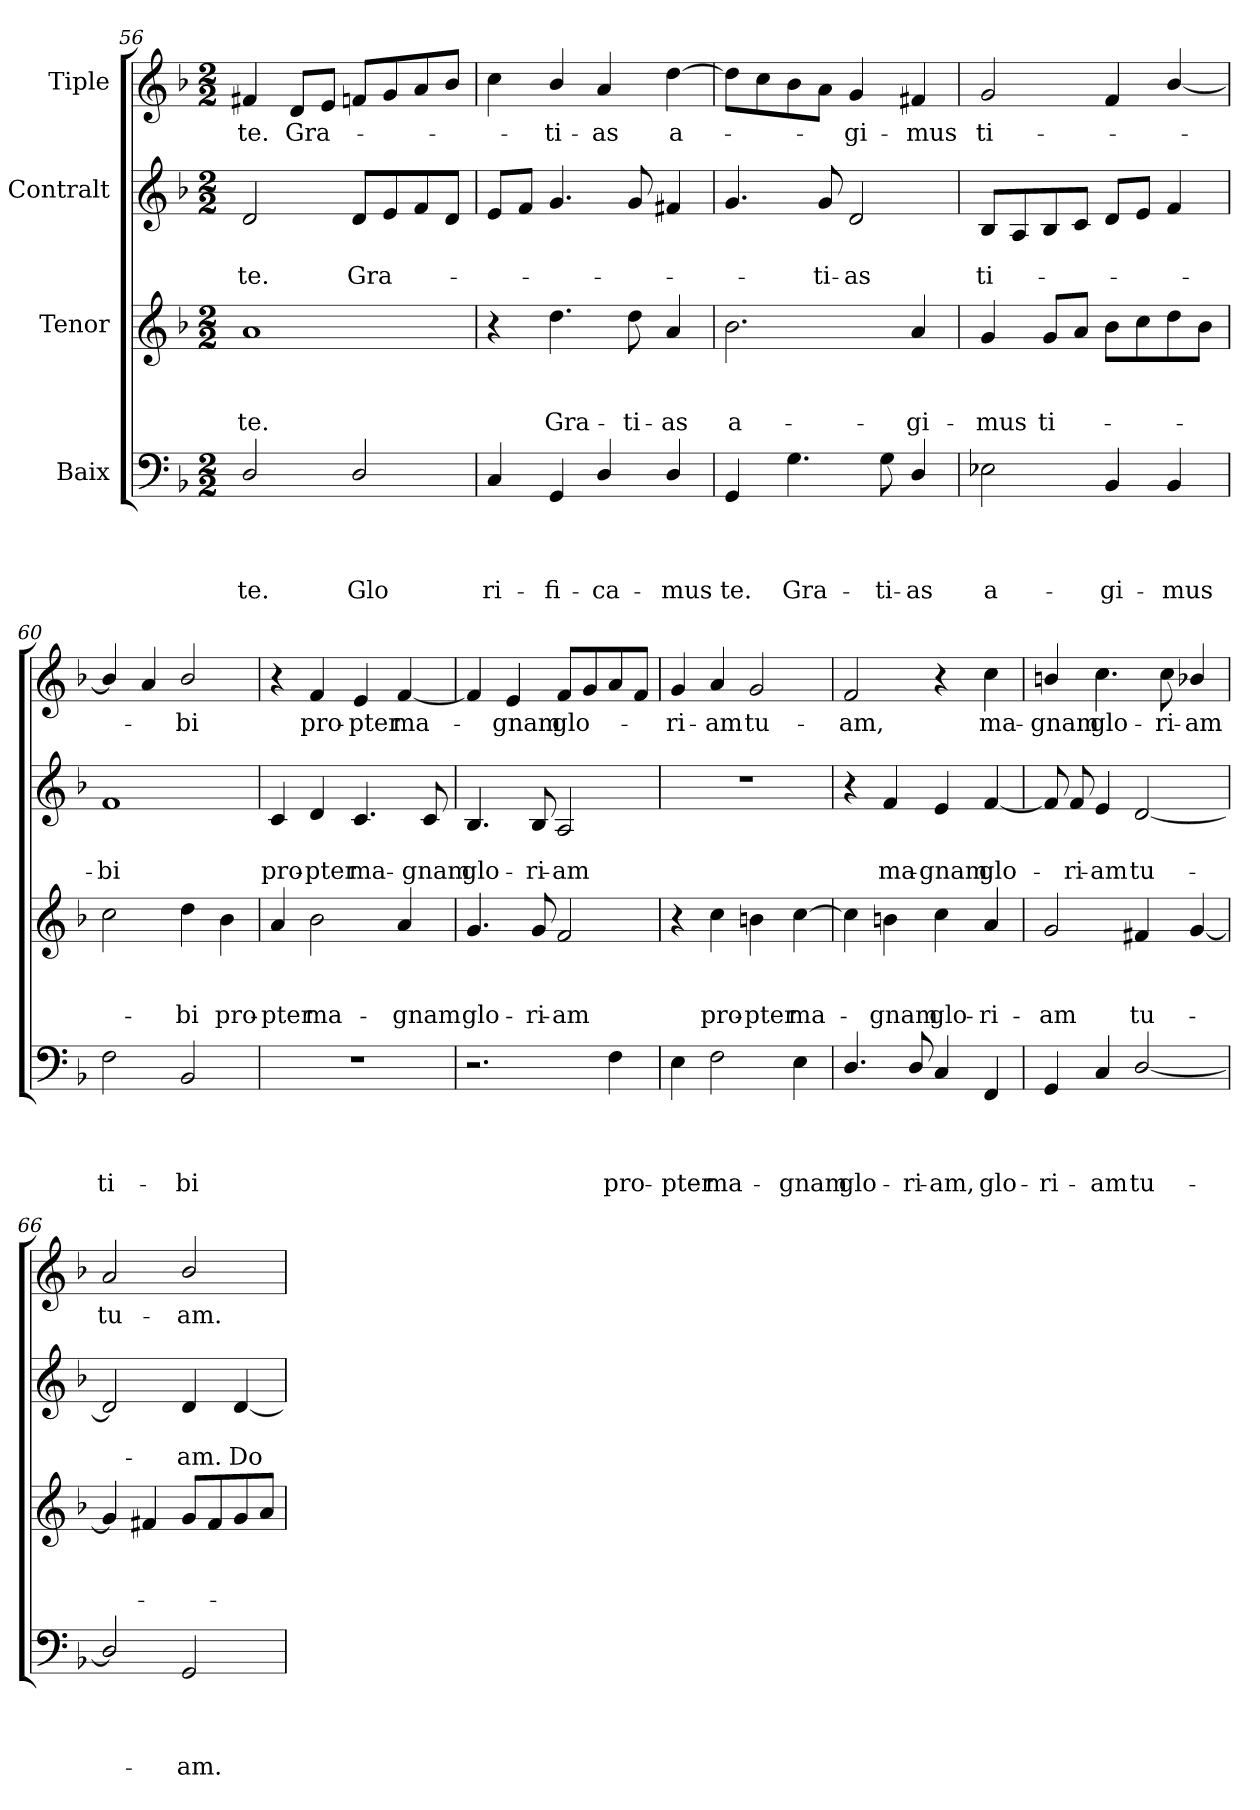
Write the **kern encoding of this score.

**kern	**text	**text	**text	**text	**kern	**text	**text	**text	**kern	**text	**text	**kern	**text
*part4	*part4	*part4	*part4	*part4	*part3	*part3	*part3	*part3	*part2	*part2	*part2	*part1	*part1
*staff4	*staff4	*staff4	*staff4	*staff4	*staff3	*staff3	*staff3	*staff3	*staff2	*staff2	*staff2	*staff1	*staff1
*I"Baix	*	*	*	*	*I"Tenor	*	*	*	*I"Contralt	*	*	*I"Tiple	*
*clefF4	*	*	*	*	*clefG2	*	*	*	*clefG2	*	*	*clefG2	*
*k[b-]	*	*	*	*	*k[b-]	*	*	*	*k[b-]	*	*	*k[b-]	*
*F:	*	*	*	*	*F:	*	*	*	*F:	*	*	*F:	*
*M2/2	*	*	*	*	*M2/2	*	*	*	*M2/2	*	*	*M2/2	*
=56	=56	=56	=56	=56	=56	=56	=56	=56	=56	=56	=56	=56	=56
!	!	!	!	!LO:LY:b	!	!	!	!LO:LY:b	!	!	!LO:LY:b	!	!LO:LY:b
2D/	.	.	.	te.	1a	.	.	te.	2d/	.	te.	4f#X/	te.
!	!	!	!	!	!	!	!	!	!	!	!	!	!LO:LY:b
.	.	.	.	.	.	.	.	.	.	.	.	8d/L	Gra-
.	.	.	.	.	.	.	.	.	.	.	.	8e/J	.
!	!	!	!	!LO:LY:b	!	!	!	!	!	!	!LO:LY:b	!	!
2D/	.	.	.	Glo	.	.	.	.	8d/L	.	Gra-	8fn/L	.
.	.	.	.	.	.	.	.	.	8e/	.	.	8g/	.
.	.	.	.	.	.	.	.	.	8f/	.	.	8a/	.
.	.	.	.	.	.	.	.	.	8d/J	.	.	8b-/J	.
=57	=57	=57	=57	=57	=57	=57	=57	=57	=57	=57	=57	=57	=57
!	!	!	!	!LO:LY:b	!	!	!	!	!	!	!	!	!
4C/	.	.	.	ri-	4r	.	.	.	8e/L	.	.	4cc\	.
.	.	.	.	.	.	.	.	.	8f/J	.	.	.	.
!	!	!	!	!LO:LY:b	!	!	!	!LO:LY:b	!	!	!	!	!LO:LY:b
4GG/	.	.	.	-fi-	4.dd\	.	.	Gra-	4.g/	.	.	4b-/	-ti-
!	!	!	!	!LO:LY:b	!	!	!	!	!	!	!	!	!LO:LY:b
4D/	.	.	.	-ca-	.	.	.	.	.	.	.	4a/	-as
!	!	!	!	!	!	!	!	!LO:LY:b	!	!	!	!	!
.	.	.	.	.	8dd\	.	.	-ti-	8g/	.	.	.	.
!	!	!	!	!LO:LY:b	!	!	!	!LO:LY:b	!	!	!	!	!LO:LY:b
4D/	.	.	.	-mus	4a/	.	.	-as	4f#X/	.	.	[>4dd\	a-
=58	=58	=58	=58	=58	=58	=58	=58	=58	=58	=58	=58	=58	=58
!	!	!	!	!LO:LY:b	!	!	!	!LO:LY:b	!	!	!	!	!
4GG/	.	.	.	te.	2.b-\	.	.	a-	4.g/	.	.	8dd\L]	.
.	.	.	.	.	.	.	.	.	.	.	.	8cc\	.
!	!	!	!	!LO:LY:b	!	!	!	!	!	!	!	!	!
4.G\	.	.	.	Gra-	.	.	.	.	.	.	.	8b-\	.
!	!	!	!	!	!	!	!	!	!	!	!LO:LY:b	!	!
.	.	.	.	.	.	.	.	.	8g/	.	-ti-	8a\J	.
!	!	!	!	!	!	!	!	!	!	!	!LO:LY:b	!	!LO:LY:b
.	.	.	.	.	.	.	.	.	2d/	.	-as	4g/	-gi-
!	!	!	!	!LO:LY:b	!	!	!	!	!	!	!	!	!
8G\	.	.	.	-ti-	.	.	.	.	.	.	.	.	.
!	!	!	!	!LO:LY:b	!	!	!	!LO:LY:b	!	!	!	!	!LO:LY:b
4D/	.	.	.	-as	4a/	.	.	-gi-	.	.	.	4f#X/	-mus
!!LO:LB:g=z
=59	=59	=59	=59	=59	=59	=59	=59	=59	=59	=59	=59	=59	=59
!	!	!	!	!LO:LY:b	!	!	!	!LO:LY:b	!	!	!LO:LY:b	!	!LO:LY:b
2E-X\	.	.	.	a-	4g/	.	.	-mus	8B-/L	.	ti-	2g/	ti-
.	.	.	.	.	.	.	.	.	8A/	.	.	.	.
!	!	!	!	!	!	!	!	!LO:LY:b	!	!	!	!	!
.	.	.	.	.	8g/L	.	.	ti-	8B-/	.	.	.	.
.	.	.	.	.	8a/J	.	.	.	8c/J	.	.	.	.
!	!	!	!	!LO:LY:b	!	!	!	!	!	!	!	!	!
4BB-/	.	.	.	-gi-	8b-\L	.	.	.	8d/L	.	.	4f/	.
.	.	.	.	.	8cc\	.	.	.	8e/J	.	.	.	.
!	!	!	!	!LO:LY:b	!	!	!	!	!	!	!	!	!
4BB-/	.	.	.	-mus	8dd\	.	.	.	4f/	.	.	[<4b-/	.
.	.	.	.	.	8b-\J	.	.	.	.	.	.	.	.
=60	=60	=60	=60	=60	=60	=60	=60	=60	=60	=60	=60	=60	=60
!	!	!	!	!LO:LY:b	!	!	!	!	!	!	!LO:LY:b	!	!
2F\	.	.	.	ti-	2cc\	.	.	.	1f	.	-bi	4b-/]	.
.	.	.	.	.	.	.	.	.	.	.	.	4a/	.
!	!	!	!	!LO:LY:b	!	!	!	!LO:LY:b	!	!	!	!	!LO:LY:b
2BB-/	.	.	.	-bi	4dd\	.	.	-bi	.	.	.	2b-/	-bi
!	!	!	!	!	!	!	!	!LO:LY:b	!	!	!	!	!
.	.	.	.	.	4b-\	.	.	pro-	.	.	.	.	.
=61	=61	=61	=61	=61	=61	=61	=61	=61	=61	=61	=61	=61	=61
!	!	!	!	!	!	!	!	!LO:LY:b	!	!	!LO:LY:b	!	!
1r	.	.	.	.	4a/	.	.	-pter	4c/	.	pro-	4r	.
!	!	!	!	!	!	!	!	!LO:LY:b	!	!	!LO:LY:b	!	!LO:LY:b
.	.	.	.	.	2b-\	.	.	ma-	4d/	.	-pter	4f/	pro-
!	!	!	!	!	!	!	!	!	!	!	!LO:LY:b	!	!LO:LY:b
.	.	.	.	.	.	.	.	.	4.c/	.	ma-	4e/	-pter
!	!	!	!	!	!	!	!	!LO:LY:b	!	!	!	!	!LO:LY:b
.	.	.	.	.	4a/	.	.	-gnam	.	.	.	[<4f/	ma-
!	!	!	!	!	!	!	!	!	!	!	!LO:LY:b	!	!
.	.	.	.	.	.	.	.	.	8c/	.	-gnam	.	.
=62	=62	=62	=62	=62	=62	=62	=62	=62	=62	=62	=62	=62	=62
!	!	!	!	!	!	!	!	!LO:LY:b	!	!	!LO:LY:b	!	!
2.r	.	.	.	.	4.g/	.	.	glo-	4.B-/	.	glo-	4f/]	.
!	!	!	!	!	!	!	!	!	!	!	!	!	!LO:LY:b
.	.	.	.	.	.	.	.	.	.	.	.	4e/	-gnam
!	!	!	!	!	!	!	!	!LO:LY:b	!	!	!LO:LY:b	!	!
.	.	.	.	.	8g/	.	.	-ri-	8B-/	.	-ri-	.	.
!	!	!	!	!	!	!	!	!LO:LY:b	!	!	!LO:LY:b	!	!LO:LY:b
.	.	.	.	.	2f/	.	.	-am	2A/	.	-am	8f/L	glo-
.	.	.	.	.	.	.	.	.	.	.	.	8g/	.
!	!	!	!	!LO:LY:b	!	!	!	!	!	!	!	!	!
4F\	.	.	.	pro-	.	.	.	.	.	.	.	8a/	.
.	.	.	.	.	.	.	.	.	.	.	.	8f/J	.
=63	=63	=63	=63	=63	=63	=63	=63	=63	=63	=63	=63	=63	=63
!	!	!	!	!LO:LY:b	!	!	!	!	!	!	!	!	!LO:LY:b
4E\	.	.	.	-pter	4r	.	.	.	1r	.	.	4g/	-ri-
!	!	!	!	!LO:LY:b	!	!	!	!LO:LY:b	!	!	!	!	!LO:LY:b
2F\	.	.	.	ma-	4cc\	.	.	pro-	.	.	.	4a/	-am
!	!	!	!	!	!	!	!	!LO:LY:b	!	!	!	!	!LO:LY:b
.	.	.	.	.	4bn\	.	.	-pter	.	.	.	2g/	tu-
!	!	!	!	!LO:LY:b	!	!	!	!LO:LY:b	!	!	!	!	!
4E\	.	.	.	-gnam	[>4cc\	.	.	ma-	.	.	.	.	.
!!LO:PB:g=z
=64	=64	=64	=64	=64	=64	=64	=64	=64	=64	=64	=64	=64	=64
!	!	!	!	!LO:LY:b	!	!	!	!	!	!	!	!	!LO:LY:b
4.D/	.	.	.	glo-	4cc\]	.	.	.	4r	.	.	2f/	-am,
!	!	!	!	!	!	!	!	!LO:LY:b	!	!	!LO:LY:b	!	!
.	.	.	.	.	4bn\	.	.	-gnam	4f/	.	ma-	.	.
!	!	!	!	!LO:LY:b	!	!	!	!	!	!	!	!	!
8D/	.	.	.	-ri-	.	.	.	.	.	.	.	.	.
!	!	!	!	!LO:LY:b	!	!	!	!LO:LY:b	!	!	!LO:LY:b	!	!
4C/	.	.	.	-am,	4cc\	.	.	glo-	4e/	.	-gnam	4r	.
!	!	!	!	!LO:LY:b	!	!	!	!LO:LY:b	!	!	!LO:LY:b	!	!LO:LY:b
4FF/	.	.	.	glo-	4a/	.	.	-ri-	[<4f/	.	glo-	4cc\	ma-
=65	=65	=65	=65	=65	=65	=65	=65	=65	=65	=65	=65	=65	=65
!	!	!	!	!LO:LY:b	!	!	!	!LO:LY:b	!	!	!	!	!LO:LY:b
4GG/	.	.	.	-ri-	2g/	.	.	-am	8f/]	.	.	4bn/	-gnam
!	!	!	!	!	!	!	!	!	!	!	!LO:LY:b	!	!
.	.	.	.	.	.	.	.	.	8f/	.	-ri-	.	.
!	!	!	!	!LO:LY:b	!	!	!	!	!	!	!LO:LY:b	!	!LO:LY:b
4C/	.	.	.	-am	.	.	.	.	4e/	.	-am	4.cc\	glo-
!	!	!	!	!LO:LY:b	!	!	!	!LO:LY:b	!	!	!LO:LY:b	!	!
[<2D/	.	.	.	tu-	4f#X/	.	.	tu-	[<2d/	.	tu-	.	.
!	!	!	!	!	!	!	!	!	!	!	!	!	!LO:LY:b
.	.	.	.	.	.	.	.	.	.	.	.	8cc\	-ri-
!	!	!	!	!	!	!	!	!	!	!	!	!	!LO:LY:b
.	.	.	.	.	[<4g/	.	.	.	.	.	.	4b-X/	-am
=66	=66	=66	=66	=66	=66	=66	=66	=66	=66	=66	=66	=66	=66
!	!	!	!	!	!	!	!	!	!	!	!	!	!LO:LY:b
2D/]	.	.	.	.	4g/]	.	.	.	2d/]	.	.	2a/	tu-
.	.	.	.	.	4f#X/	.	.	.	.	.	.	.	.
!	!	!	!	!LO:LY:b	!	!	!	!	!	!	!LO:LY:b	!	!LO:LY:b
2GG/	.	.	.	-am.	8g/L	.	.	.	4d/	.	-am.	2b-/	-am.
.	.	.	.	.	8f#/	.	.	.	.	.	.	.	.
!	!	!	!	!	!	!	!	!	!	!	!LO:LY:b	!	!
.	.	.	.	.	8g/	.	.	.	[<4d/	.	Do-	.	.
.	.	.	.	.	8a/J	.	.	.	.	.	.	.	.
=	=	=	=	=	=	=	=	=	=	=	=	=	=
*-	*-	*-	*-	*-	*-	*-	*-	*-	*-	*-	*-	*-	*-
